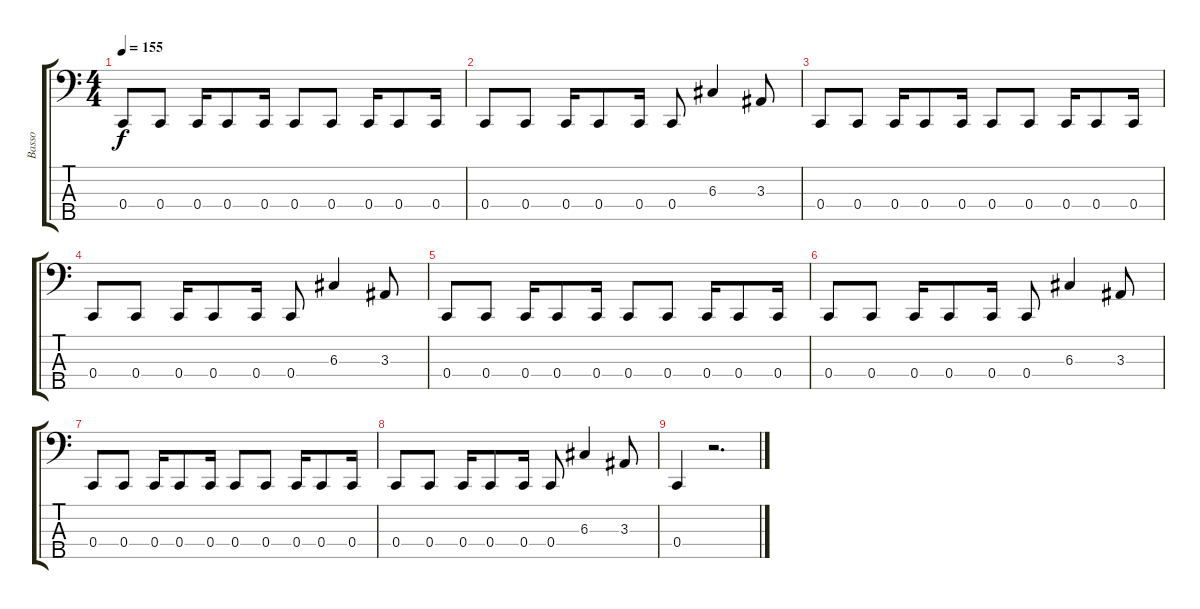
\track ("Basso" "Basso") {instrument electricbassfinger}
\staff {score tabs}
\tuning (F2 C2 G1 C1 G0) {hide}
\ts (4 4)
\tempo 155
\clef f4
\ks c
0.4.8{dy f} 0.4.8 0.4.16 0.4.8 0.4.16 0.4.8 0.4.8 0.4.16 0.4.8 0.4.16 |
0.4.8 0.4.8 0.4.16 0.4.8 0.4.16 0.4.8 6.3.4 3.3.8 |
0.4.8 0.4.8 0.4.16 0.4.8 0.4.16 0.4.8 0.4.8 0.4.16 0.4.8 0.4.16 |
0.4.8 0.4.8 0.4.16 0.4.8 0.4.16 0.4.8 6.3.4 3.3.8 |
0.4.8 0.4.8 0.4.16 0.4.8 0.4.16 0.4.8 0.4.8 0.4.16 0.4.8 0.4.16 |
0.4.8 0.4.8 0.4.16 0.4.8 0.4.16 0.4.8 6.3.4 3.3.8 |
0.4.8 0.4.8 0.4.16 0.4.8 0.4.16 0.4.8 0.4.8 0.4.16 0.4.8 0.4.16 |
0.4.8 0.4.8 0.4.16 0.4.8 0.4.16 0.4.8 6.3.4 3.3.8 |
0.4.4 r.2{d}
